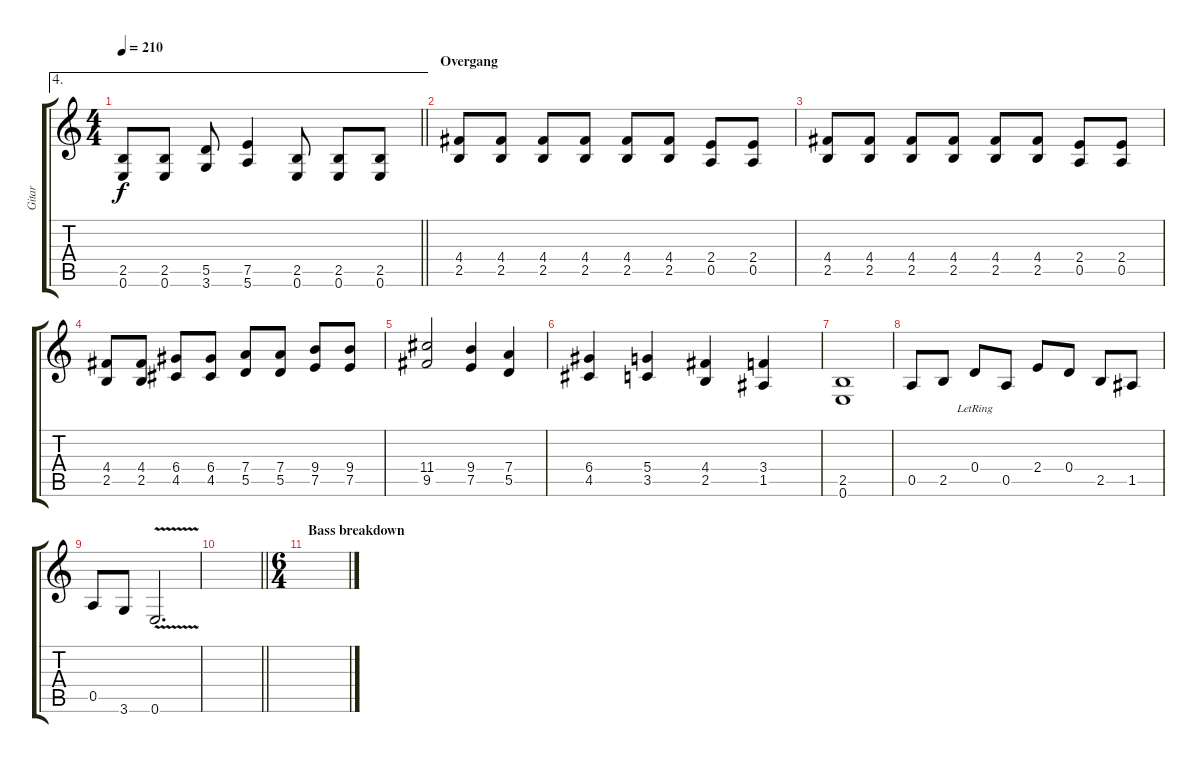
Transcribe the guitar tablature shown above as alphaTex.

\track ("Gitar" "Gitar") {instrument overdrivenguitar}
\staff {score tabs}
\tuning (E4 B3 G3 D3 A2 E2) {hide}
\ae 4
\ts (4 4)
\tempo 210
\clef g2
\barLineRight lightlight
\ks c
(2.5{t} 0.6{t}).8{dy f} (2.5 0.6).8 (5.5 3.6).8 (7.5 5.6).4 (2.5 0.6).8 (2.5 0.6).8 (2.5 0.6).8 |
\section ("" "Overgang")
(4.4 2.5).8 (4.4 2.5).8 (4.4 2.5).8 (4.4 2.5).8 (4.4 2.5).8 (4.4 2.5).8 (2.4 0.5).8 (2.4 0.5).8 |
(4.4 2.5).8 (4.4 2.5).8 (4.4 2.5).8 (4.4 2.5).8 (4.4 2.5).8 (4.4 2.5).8 (2.4 0.5).8 (2.4 0.5).8 |
(4.4 2.5).8 (4.4 2.5).8 (6.4 4.5).8 (6.4 4.5).8 (7.4 5.5).8 (7.4 5.5).8 (9.4 7.5).8 (9.4 7.5).8 |
(11.4 9.5).2 (9.4 7.5).4 (7.4 5.5).4 |
(6.4 4.5).4 (5.4 3.5).4 (4.4 2.5).4 (3.4 1.5).4 |
(2.5 0.6).1 |
0.5.8 2.5.8 0.4{lr}.8 0.5.8 2.4.8 0.4.8 2.5.8 1.5.8 |
0.5.8 3.6.8 0.6{v}.2{d} |
\barLineRight lightlight
|
\ts (6 4)
\section ("" "Bass breakdown")
